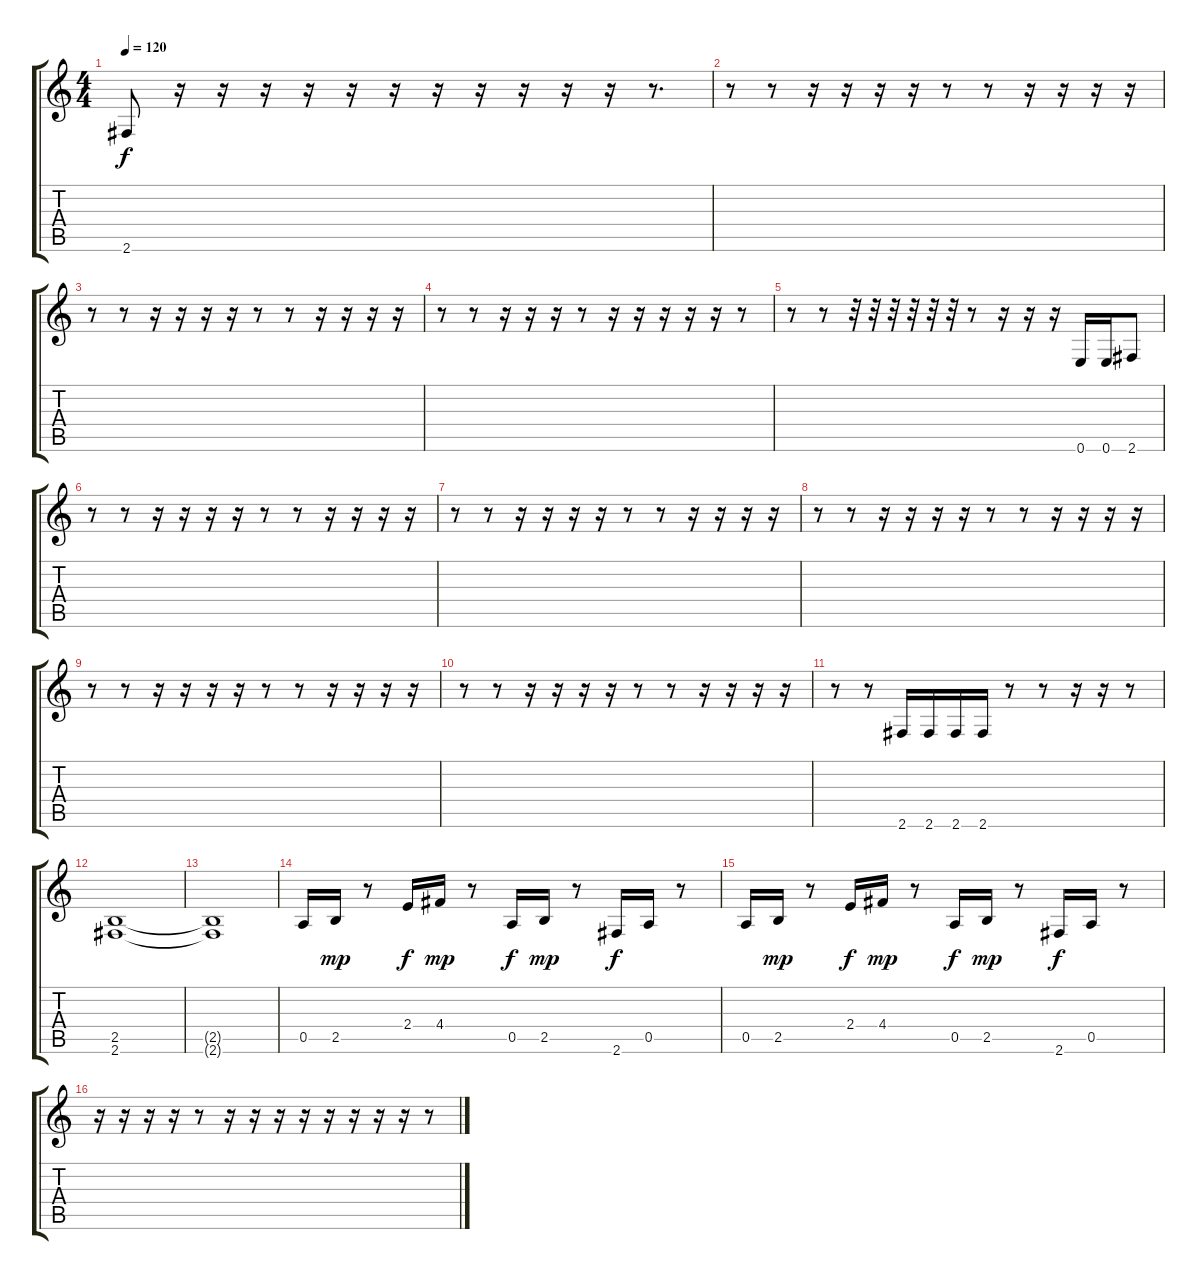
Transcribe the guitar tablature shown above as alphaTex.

\track "" {instrument electricbasspick}
\staff {score tabs}
\tuning (E4 B3 G3 D3 A2 E2) {hide}
\ts (4 4)
\tempo 120
\clef g2
\ks c
2.6.8{dy f} r.16 r.16 r.16 r.16 r.16 r.16 r.16 r.16 r.16 r.16 r.16 r.8{d} |
r.8 r.8 r.16 r.16 r.16 r.16 r.8 r.8 r.16 r.16 r.16 r.16 |
r.8 r.8 r.16 r.16 r.16 r.16 r.8 r.8 r.16 r.16 r.16 r.16 |
r.8 r.8 r.16 r.16 r.16 r.8 r.16 r.16 r.16 r.16 r.16 r.8 |
r.8 r.8 r.32 r.32 r.32 r.32 r.32 r.32 r.8 r.16 r.16 r.16 0.6.16 0.6.16 2.6.8 |
r.8 r.8 r.16 r.16 r.16 r.16 r.8 r.8 r.16 r.16 r.16 r.16 |
r.8 r.8 r.16 r.16 r.16 r.16 r.8 r.8 r.16 r.16 r.16 r.16 |
r.8 r.8 r.16 r.16 r.16 r.16 r.8 r.8 r.16 r.16 r.16 r.16 |
r.8 r.8 r.16 r.16 r.16 r.16 r.8 r.8 r.16 r.16 r.16 r.16 |
r.8 r.8 r.16 r.16 r.16 r.16 r.8 r.8 r.16 r.16 r.16 r.16 |
r.8 r.8 2.6.16 2.6.16 2.6.16 2.6.16 r.8 r.8 r.16 r.16 r.8 |
(2.5 2.6).1 |
(2.5{t} 2.6{t}).1 |
0.5.16 2.5.16{dy mp} r.8 2.4.16{dy f} 4.4.16{dy mp} r.8 0.5.16{dy f} 2.5.16{dy mp} r.8 2.6.16{dy f} 0.5.16 r.8 |
0.5.16 2.5.16{dy mp} r.8 2.4.16{dy f} 4.4.16{dy mp} r.8 0.5.16{dy f} 2.5.16{dy mp} r.8 2.6.16{dy f} 0.5.16 r.8 |
r.16 r.16 r.16 r.16 r.8 r.16 r.16 r.16 r.16 r.16 r.16 r.16 r.16 r.8
